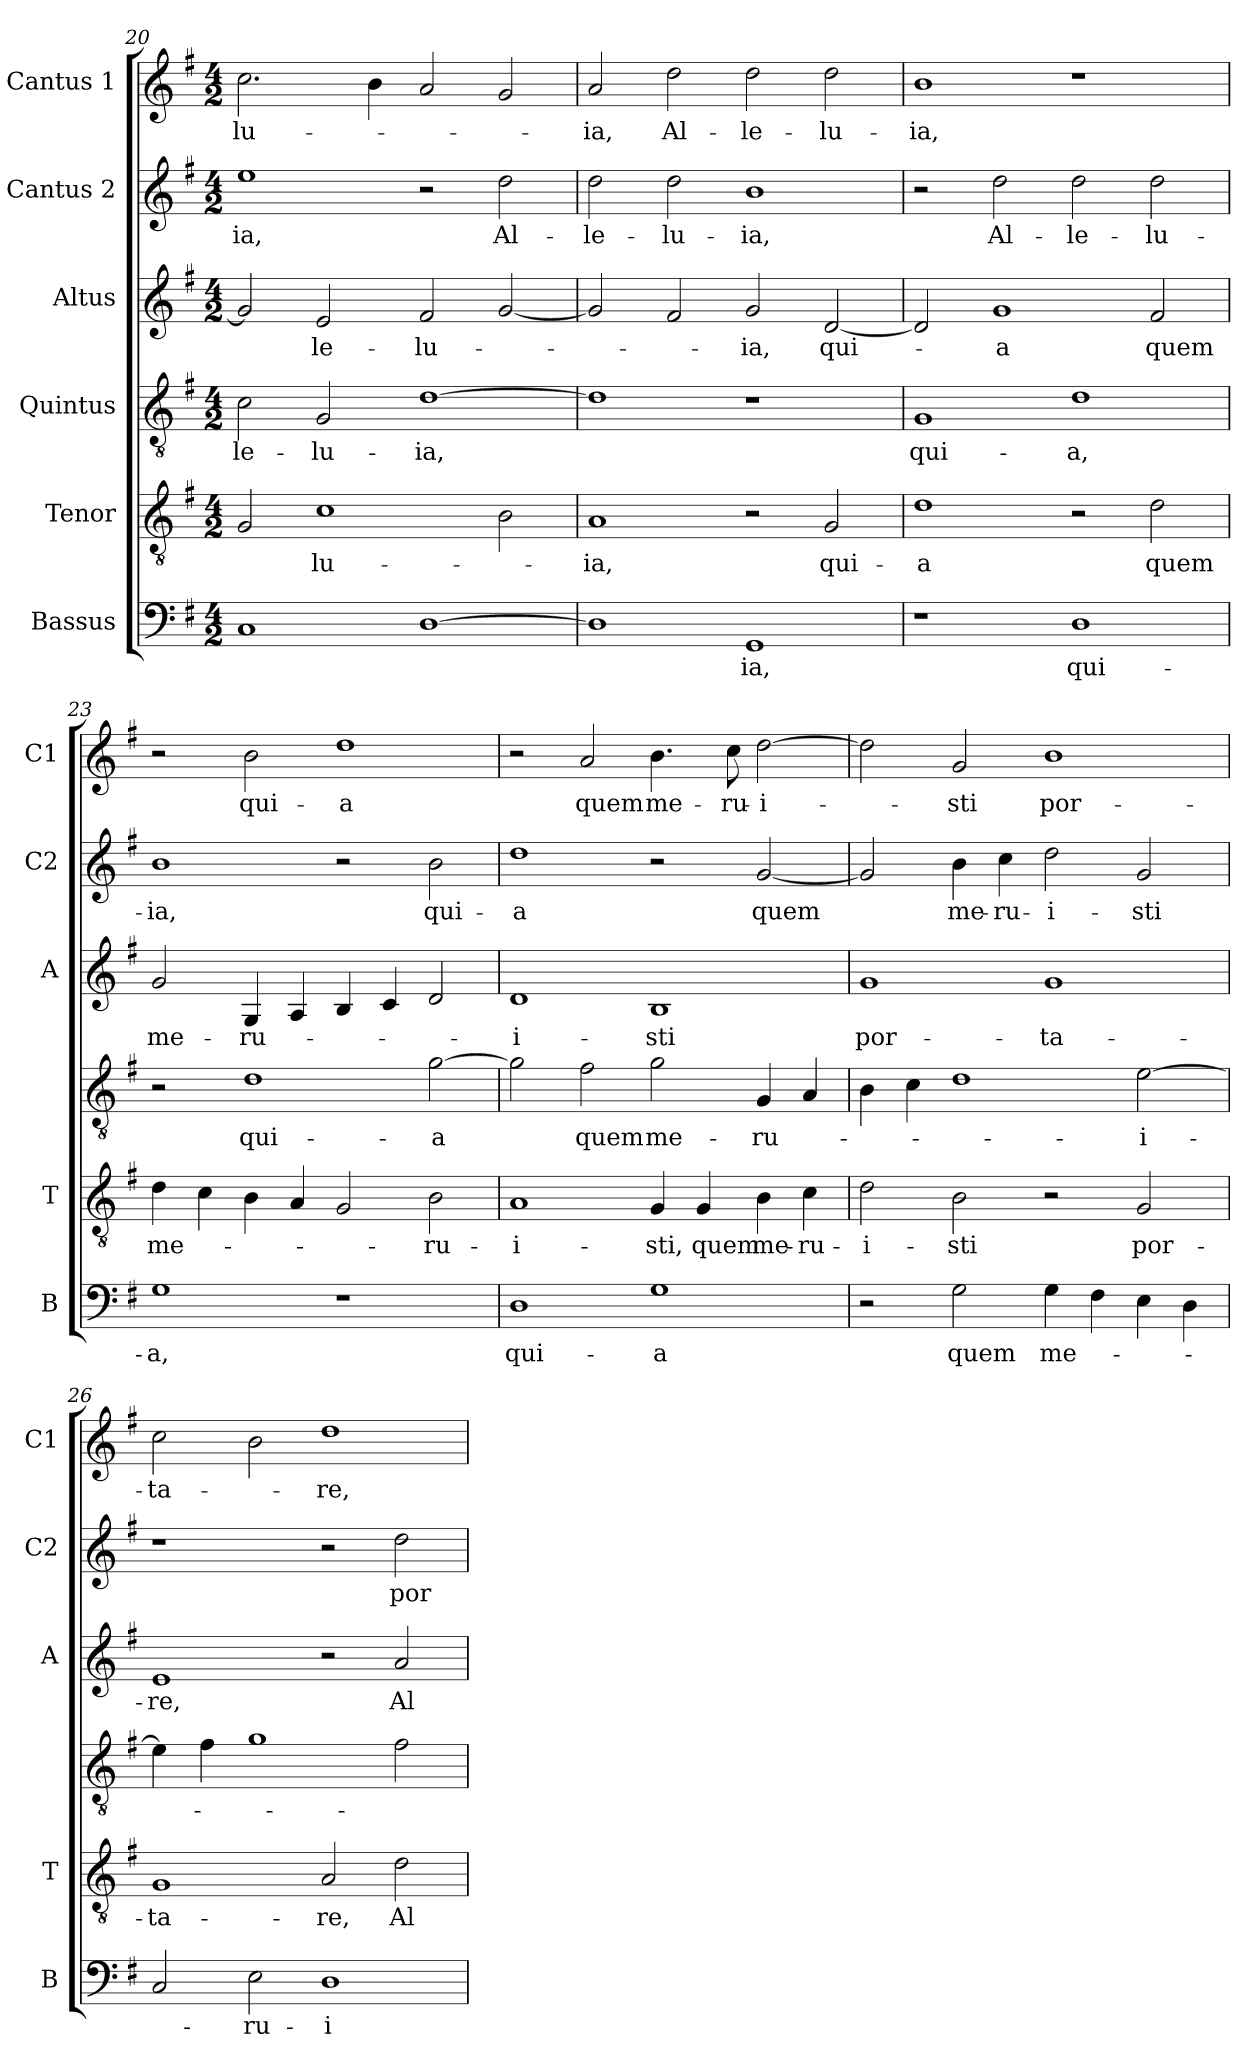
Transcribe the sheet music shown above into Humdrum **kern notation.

**kern	**text	**kern	**text	**kern	**text	**kern	**text	**kern	**text	**kern	**text
*part6	*part6	*part5	*part5	*part4	*part4	*part3	*part3	*part2	*part2	*part1	*part1
*staff6	*staff6	*staff5	*staff5	*staff4	*staff4	*staff3	*staff3	*staff2	*staff2	*staff1	*staff1
*I"Bassus	*	*I"Tenor	*	*I"Quintus	*	*I"Altus	*	*I"Cantus 2	*	*I"Cantus 1	*
*I'B	*	*I'T	*	*	*	*I'A	*	*I'C2	*	*I'C1	*
!!LO:LB:g=z
*clefF4	*	*clefGv2	*	*clefGv2	*	*clefG2	*	*clefG2	*	*clefG2	*
*k[f#]	*	*k[f#]	*	*k[f#]	*	*k[f#]	*	*k[f#]	*	*k[f#]	*
*G:	*	*G:	*	*G:	*	*G:	*	*G:	*	*G:	*
*M4/2	*	*M4/2	*	*M4/2	*	*M4/2	*	*M4/2	*	*M4/2	*
=20	=20	=20	=20	=20	=20	=20	=20	=20	=20	=20	=20
!	!	!	!	!	!LO:LY:b	!	!	!	!LO:LY:b	!	!LO:LY:b
1C	.	2G/	.	2c\	-le-	2g/]	.	1ee	-ia,	2.cc\	-lu-
!	!	!	!LO:LY:b	!	!LO:LY:b	!	!LO:LY:b	!	!	!	!
.	.	1c	-lu-	2G/	-lu-	2e/	-le-	.	.	.	.
.	.	.	.	.	.	.	.	.	.	4b\	.
!	!	!	!	!	!LO:LY:b	!	!LO:LY:b	!	!	!	!
[1D	.	.	.	[1d	-ia,	2f#/	-lu-	2r	.	2a/	.
!	!	!	!	!	!	!	!	!	!LO:LY:b	!	!
.	.	2B\	.	.	.	[2g/	.	2dd\	Al-	2g/	.
=21	=21	=21	=21	=21	=21	=21	=21	=21	=21	=21	=21
!	!	!	!LO:LY:b	!	!	!	!	!	!LO:LY:b	!	!LO:LY:b
1D]	.	1A	-ia,	1d]	.	2g/]	.	2dd\	-le-	2a/	-ia,
!	!	!	!	!	!	!	!	!	!LO:LY:b	!	!LO:LY:b
.	.	.	.	.	.	2f#/	.	2dd\	-lu-	2dd\	Al-
!	!LO:LY:b	!	!	!	!	!	!LO:LY:b	!	!LO:LY:b	!	!LO:LY:b
1GG	-ia,	2r	.	1r	.	2g/	-ia,	1b	-ia,	2dd\	-le-
!	!	!	!LO:LY:b	!	!	!	!LO:LY:b	!	!	!	!LO:LY:b
.	.	2G/	qui-	.	.	[2d/	qui-	.	.	2dd\	-lu-
=22	=22	=22	=22	=22	=22	=22	=22	=22	=22	=22	=22
!	!	!	!LO:LY:b	!	!LO:LY:b	!	!	!	!	!	!LO:LY:b
1r	.	1d	-a	1G	qui-	2d/]	.	2r	.	1b	-ia,
!	!	!	!	!	!	!	!LO:LY:b	!	!LO:LY:b	!	!
.	.	.	.	.	.	1g	-a	2dd\	Al-	.	.
!	!LO:LY:b	!	!	!	!LO:LY:b	!	!	!	!LO:LY:b	!	!
1D	qui-	2r	.	1d	-a,	.	.	2dd\	-le-	1r	.
!	!	!	!LO:LY:b	!	!	!	!LO:LY:b	!	!LO:LY:b	!	!
.	.	2d\	quem	.	.	2f#/	quem	2dd\	-lu-	.	.
=23	=23	=23	=23	=23	=23	=23	=23	=23	=23	=23	=23
!	!LO:LY:b	!	!LO:LY:b	!	!	!	!LO:LY:b	!	!LO:LY:b	!	!
1G	-a,	4d\	me-	2r	.	2g/	me-	1b	-ia,	2r	.
.	.	4c\	.	.	.	.	.	.	.	.	.
!	!	!	!	!	!LO:LY:b	!	!LO:LY:b	!	!	!	!LO:LY:b
.	.	4B\	.	1d	qui-	4G/	-ru-	.	.	2b\	qui-
.	.	4A/	.	.	.	4A/	.	.	.	.	.
!	!	!	!	!	!	!	!	!	!	!	!LO:LY:b
1r	.	2G/	.	.	.	4B/	.	2r	.	1dd	-a
.	.	.	.	.	.	4c/	.	.	.	.	.
!	!	!	!LO:LY:b	!	!LO:LY:b	!	!	!	!LO:LY:b	!	!
.	.	2B\	-ru-	[2g\	-a	2d/	.	2b\	qui-	.	.
=24	=24	=24	=24	=24	=24	=24	=24	=24	=24	=24	=24
!	!LO:LY:b	!	!LO:LY:b	!	!	!	!LO:LY:b	!	!LO:LY:b	!	!
1D	qui-	1A	-i-	2g\]	.	1d	-i-	1dd	-a	2r	.
!	!	!	!	!	!LO:LY:b	!	!	!	!	!	!LO:LY:b
.	.	.	.	2f#\	quem	.	.	.	.	2a/	quem
!	!LO:LY:b	!	!LO:LY:b	!	!LO:LY:b	!	!LO:LY:b	!	!	!	!LO:LY:b
1G	-a	4G/	-sti,	2g\	me-	1B	-sti	2r	.	4.b\	me-
!	!	!	!LO:LY:b	!	!	!	!	!	!	!	!
.	.	4G/	quem	.	.	.	.	.	.	.	.
!	!	!	!	!	!	!	!	!	!	!	!LO:LY:b
.	.	.	.	.	.	.	.	.	.	8cc\	-ru-
!	!	!	!LO:LY:b	!	!LO:LY:b	!	!	!	!LO:LY:b	!	!LO:LY:b
.	.	4B\	me-	4G/	-ru-	.	.	[2g/	quem	[2dd\	-i-
!	!	!	!LO:LY:b	!	!	!	!	!	!	!	!
.	.	4c\	-ru-	4A/	.	.	.	.	.	.	.
!!LO:LB:g=z
=25	=25	=25	=25	=25	=25	=25	=25	=25	=25	=25	=25
!	!	!	!LO:LY:b	!	!	!	!LO:LY:b	!	!	!	!
2r	.	2d\	-i-	4B\	.	1g	por-	2g/]	.	2dd\]	.
.	.	.	.	4c\	.	.	.	.	.	.	.
!	!LO:LY:b	!	!LO:LY:b	!	!	!	!	!	!LO:LY:b	!	!LO:LY:b
2G\	quem	2B\	-sti	1d	.	.	.	4b\	me-	2g/	-sti
!	!	!	!	!	!	!	!	!	!LO:LY:b	!	!
.	.	.	.	.	.	.	.	4cc\	-ru-	.	.
!	!LO:LY:b	!	!	!	!	!	!LO:LY:b	!	!LO:LY:b	!	!LO:LY:b
4G\	me-	2r	.	.	.	1g	-ta-	2dd\	-i-	1b	por-
4F#\	.	.	.	.	.	.	.	.	.	.	.
!	!	!	!LO:LY:b	!	!LO:LY:b	!	!	!	!LO:LY:b	!	!
4E\	.	2G/	por-	[2e\	-i-	.	.	2g/	-sti	.	.
4D\	.	.	.	.	.	.	.	.	.	.	.
=26	=26	=26	=26	=26	=26	=26	=26	=26	=26	=26	=26
!	!	!	!LO:LY:b	!	!	!	!LO:LY:b	!	!	!	!LO:LY:b
2C/	.	1G	-ta-	4e\]	.	1e	-re,	1r	.	2cc\	-ta-
.	.	.	.	4f#\	.	.	.	.	.	.	.
!	!LO:LY:b	!	!	!	!	!	!	!	!	!	!
2E\	-ru-	.	.	1g	.	.	.	.	.	2b\	.
!	!LO:LY:b	!	!LO:LY:b	!	!	!	!	!	!	!	!LO:LY:b
1D	-i-	2A/	-re,	.	.	2r	.	2r	.	1dd	-re,
!	!	!	!LO:LY:b	!	!	!	!LO:LY:b	!	!LO:LY:b	!	!
.	.	2d\	Al-	2f#\	.	2a/	Al-	2dd\	por-	.	.
=	=	=	=	=	=	=	=	=	=	=	=
*-	*-	*-	*-	*-	*-	*-	*-	*-	*-	*-	*-
